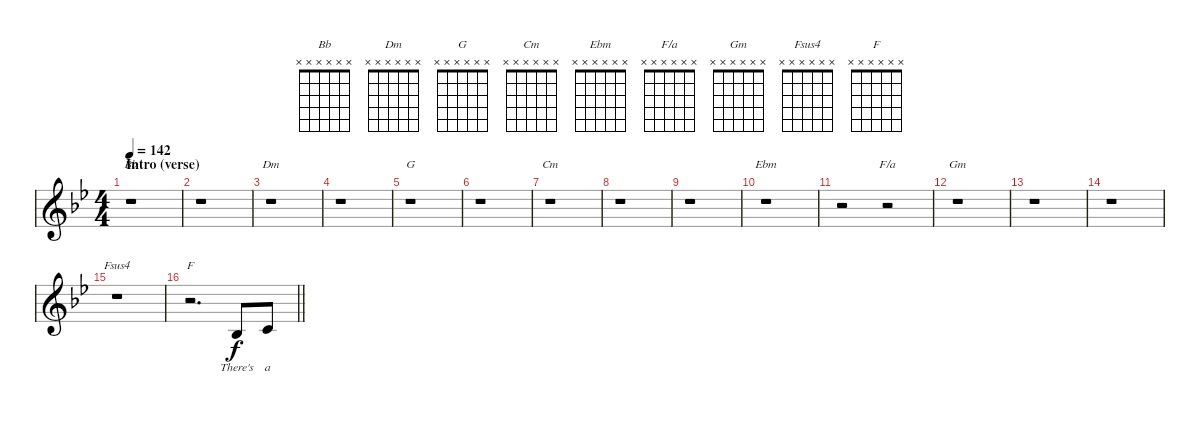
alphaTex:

\track "" {instrument trumpet}
\staff {score}
\tuning (E4 B3 G3 D3 A2 E2) {hide}
\chord ("Bb" x x x x x x)
\chord ("Dm" x x x x x x)
\chord ("G" x x x x x x)
\chord ("Cm" x x x x x x)
\chord ("Ebm" x x x x x x)
\chord ("F/a" x x x x x x)
\chord ("Gm" x x x x x x)
\chord ("Fsus4" x x x x x x)
\chord ("F" x x x x x x)
\ts (4 4)
\section ("" "Intro (verse)")
\tempo 142
\clef g2
\ks bb
r.1{ch "Bb" dy f instrument trumpet} |
r.1 |
r.1{ch "Dm"} |
r.1 |
r.1{ch "G"} |
r.1 |
r.1{ch "Cm"} |
r.1 |
r.1 |
r.1{ch "Ebm"} |
r.2 r.2{ch "F/a"} |
r.1{ch "Gm"} |
r.1 |
r.1 |
r.1{ch "Fsus4"} |
\barLineRight lightlight
r.2{d ch "F"} 3.3.8{lyrics (0 "There's") lyrics (1 "") lyrics (2 "") lyrics (3 "") lyrics (4 "")} 1.2.8{lyrics (0 "a") lyrics (1 "") lyrics (2 "") lyrics (3 "") lyrics (4 "")}
